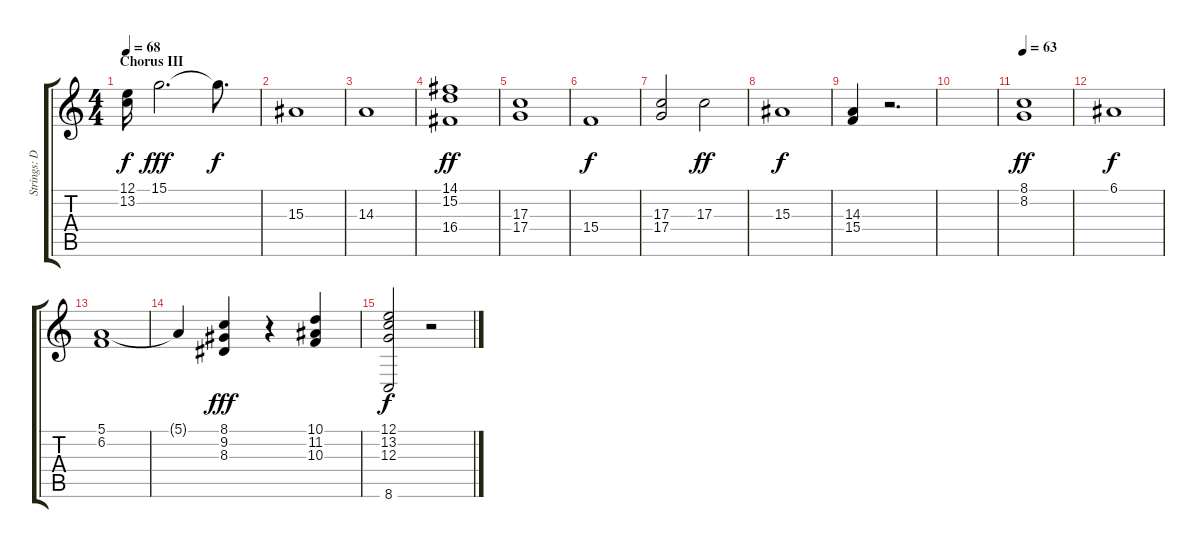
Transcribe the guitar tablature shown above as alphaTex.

\track ("Strings: Del Newman" "Strings: D") {instrument stringensemble1}
\staff {score tabs}
\tuning (E4 B3 G3 D3 A2 E2) {hide}
\ts (4 4)
\section ("" "Chorus III")
\tempo 68
\clef g2
\ks c
(12.1 13.2).16{dy f} 15.1.2{d dy fff} 15.1{t}.8{d dy f} |
15.3.1 |
14.3.1 |
(14.1 15.2 16.4).1{dy ff} |
(17.3 17.4).1 |
15.4.1{dy f} |
(17.3 17.4).2 17.3.2{dy ff} |
15.3.1{dy f} |
(14.3 15.4).4 r.2{d} |
|
\tempo 63
(8.1 8.2).1{dy ff} |
6.1.1{dy f} |
(5.1 6.2).1 |
5.1{t}.4 (8.1 9.2 8.3).4{dy fff} r.4 (10.1 11.2 10.3).4 |
(12.1 13.2 12.3 8.6).2{dy f} r.2
